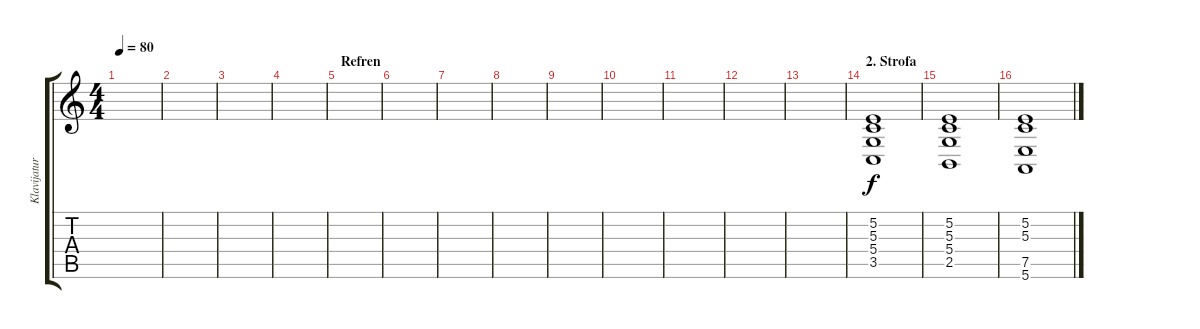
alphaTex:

\track ("Klavijature" "Klavijatur") {instrument synthstrings2}
\staff {score tabs}
\tuning (E4 B3 G3 D3 A2 E2) {hide}
\ts (4 4)
\tempo 80
\clef g2
\ks c
|
|
|
|
\section ("" "Refren")
|
|
|
|
|
|
|
|
|
\section ("" "2. Strofa")
(5.2 5.3 5.4 3.5).1 |
(5.2 5.3 5.4 2.5).1 |
(5.2 5.3 7.5 5.6).1
